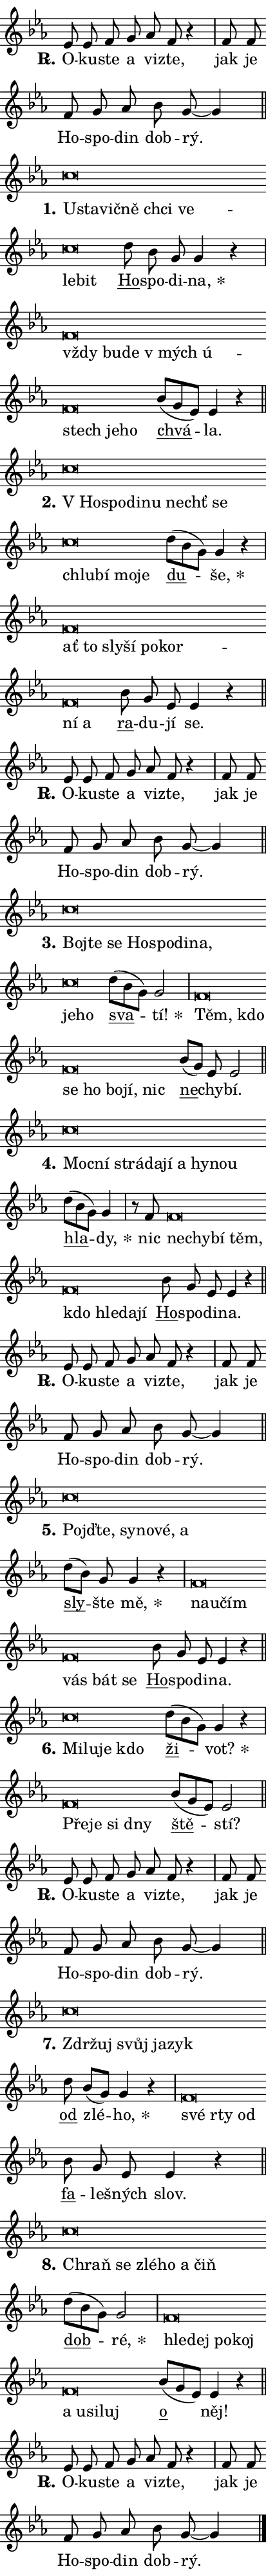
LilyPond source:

\version "2.24.0"
\header { tagline = "" }
\paper {
  indent = 0\cm
  top-margin = 0\cm
  right-margin = 0\cm
  bottom-margin = 0\cm
  left-margin = 0\cm
  paper-width = 7\cm
  page-breaking = #ly:one-page-breaking
  system-system-spacing.basic-distance = #11
  score-system-spacing.basic-distance = #11
  ragged-last = ##f
}


%% Author: Thomas Morley
%% https://lists.gnu.org/archive/html/lilypond-user/2020-05/msg00002.html
#(define (line-position grob)
"Returns position of @var[grob} in current system:
   @code{'start}, if at first time-step
   @code{'end}, if at last time-step
   @code{'middle} otherwise
"
  (let* ((col (ly:item-get-column grob))
         (ln (ly:grob-object col 'left-neighbor))
         (rn (ly:grob-object col 'right-neighbor))
         (col-to-check-left (if (ly:grob? ln) ln col))
         (col-to-check-right (if (ly:grob? rn) rn col))
         (break-dir-left
           (and
             (ly:grob-property col-to-check-left 'non-musical #f)
             (ly:item-break-dir col-to-check-left)))
         (break-dir-right
           (and
             (ly:grob-property col-to-check-right 'non-musical #f)
             (ly:item-break-dir col-to-check-right))))
        (cond ((eqv? 1 break-dir-left) 'start)
              ((eqv? -1 break-dir-right) 'end)
              (else 'middle))))

#(define (tranparent-at-line-position vctor)
  (lambda (grob)
  "Relying on @code{line-position} select the relevant enry from @var{vctor}.
Used to determine transparency,"
    (case (line-position grob)
      ((end) (not (vector-ref vctor 0)))
      ((middle) (not (vector-ref vctor 1)))
      ((start) (not (vector-ref vctor 2))))))

noteHeadBreakVisibility =
#(define-music-function (break-visibility)(vector?)
"Makes @code{NoteHead}s transparent relying on @var{break-visibility}"
#{
  \override NoteHead.transparent =
    #(tranparent-at-line-position break-visibility)
#})

#(define delete-ledgers-for-transparent-note-heads
  (lambda (grob)
    "Reads whether a @code{NoteHead} is transparent.
If so this @code{NoteHead} is removed from @code{'note-heads} from
@var{grob}, which is supposed to be @code{LedgerLineSpanner}.
As a result ledgers are not printed for this @code{NoteHead}"
    (let* ((nhds-array (ly:grob-object grob 'note-heads))
           (nhds-list
             (if (ly:grob-array? nhds-array)
                 (ly:grob-array->list nhds-array)
                 '()))
           ;; Relies on the transparent-property being done before
           ;; Staff.LedgerLineSpanner.after-line-breaking is executed.
           ;; This is fragile ...
           (to-keep
             (remove
               (lambda (nhd)
                 (ly:grob-property nhd 'transparent #f))
               nhds-list)))
      ;; TODO find a better method to iterate over grob-arrays, similiar
      ;; to filter/remove etc for lists
      ;; For now rebuilt from scratch
      (set! (ly:grob-object grob 'note-heads)  '())
      (for-each
        (lambda (nhd)
          (ly:pointer-group-interface::add-grob grob 'note-heads nhd))
        to-keep))))

hideNotes = {
  \noteHeadBreakVisibility #begin-of-line-visible
}
unHideNotes = {
  \noteHeadBreakVisibility #all-visible
}

% work-around for resetting accidentals
% https://lilypond.org/doc/v2.23/Documentation/notation/displaying-rhythms#unmetered-music
cadenzaMeasure = {
  \cadenzaOff
  \partial 1024 s1024
  \cadenzaOn
}

#(define-markup-command (accent layout props text) (markup?)
  "Underline accented syllable"
  (interpret-markup layout props
    #{\markup \override #'(offset . 4.3) \underline { #text }#}))

responsum = \markup \concat {
  "R" \hspace #-1.05 \path #0.1 #'((moveto 0 0.07) (lineto 0.9 0.8)) \hspace #0.05 "."
}

\layout {
    \context {
        \Staff
        \remove "Time_signature_engraver"
        \override LedgerLineSpanner.after-line-breaking = #delete-ledgers-for-transparent-note-heads
    }
    \context {
        \Voice {
            \override NoteHead.output-attributes = #'((class . "notehead"))
            \override Hairpin.height = #0.55
        }
    }
    \context {
        \Lyrics {
            \override StanzaNumber.output-attributes = #'((class . "stanzanumber"))
            \override LyricSpace.minimum-distance = #0.9
            \override LyricText.font-name = #"TeX Gyre Schola"
            \override LyricText.font-size = 1
            \override StanzaNumber.font-name = #"TeX Gyre Schola Bold"
            \override StanzaNumber.font-size = 1
        }
    }
}

% magnetic-lyrics.ily
%
%   written by
%     Jean Abou Samra <jean@abou-samra.fr>
%     Werner Lemberg <wl@gnu.org>
%
%   adapted by
%     Jiri Hon <jiri.hon@gmail.com>
%
% Version 2022-Apr-15

% https://www.mail-archive.com/lilypond-user@gnu.org/msg149350.html

#(define (Left_hyphen_pointer_engraver context)
   "Collect syllable-hyphen-syllable occurrences in lyrics and store
them in properties.  This engraver only looks to the left.  For
example, if the lyrics input is @code{foo -- bar}, it does the
following.

@itemize @bullet
@item
Set the @code{text} property of the @code{LyricHyphen} grob between
@q{foo} and @q{bar} to @code{foo}.

@item
Set the @code{left-hyphen} property of the @code{LyricText} grob with
text @q{foo} to the @code{LyricHyphen} grob between @q{foo} and
@q{bar}.
@end itemize

Use this auxiliary engraver in combination with the
@code{lyric-@/text::@/apply-@/magnetic-@/offset!} hook."
   (let ((hyphen #f)
         (text #f))
     (make-engraver
      (acknowledgers
       ((lyric-syllable-interface engraver grob source-engraver)
        (set! text grob)))
      (end-acknowledgers
       ((lyric-hyphen-interface engraver grob source-engraver)
        ;(when (not (grob::has-interface grob 'lyric-space-interface))
          (set! hyphen grob)));)
      ((stop-translation-timestep engraver)
       (when (and text hyphen)
         (ly:grob-set-object! text 'left-hyphen hyphen))
       (set! text #f)
       (set! hyphen #f)))))

#(define (lyric-text::apply-magnetic-offset! grob)
   "If the space between two syllables is less than the value in
property @code{LyricText@/.details@/.squash-threshold}, move the right
syllable to the left so that it gets concatenated with the left
syllable.

Use this function as a hook for
@code{LyricText@/.after-@/line-@/breaking} if the
@code{Left_@/hyphen_@/pointer_@/engraver} is active."
   (let ((hyphen (ly:grob-object grob 'left-hyphen #f)))
     (when hyphen
       (let ((left-text (ly:spanner-bound hyphen LEFT)))
         (when (grob::has-interface left-text 'lyric-syllable-interface)
           (let* ((common (ly:grob-common-refpoint grob left-text X))
                  (this-x-ext (ly:grob-extent grob common X))
                  (left-x-ext
                   (begin
                     ;; Trigger magnetism for left-text.
                     (ly:grob-property left-text 'after-line-breaking)
                     (ly:grob-extent left-text common X)))
                  ;; `delta` is the gap width between two syllables.
                  (delta (- (interval-start this-x-ext)
                            (interval-end left-x-ext)))
                  (details (ly:grob-property grob 'details))
                  (threshold (assoc-get 'squash-threshold details 0.2)))
             (when (< delta threshold)
               (let* (;; We have to manipulate the input text so that
                      ;; ligatures crossing syllable boundaries are not
                      ;; disabled.  For languages based on the Latin
                      ;; script this is essentially a beautification.
                      ;; However, for non-Western scripts it can be a
                      ;; necessity.
                      (lt (ly:grob-property left-text 'text))
                      (rt (ly:grob-property grob 'text))
                      (is-space (grob::has-interface hyphen 'lyric-space-interface))
                      (space (if is-space " " ""))
                      (space-markup (grob-interpret-markup grob " "))
                      (space-size (interval-length (ly:stencil-extent space-markup X)))
                      (extra-delta (if is-space space-size 0))
                      ;; Append new syllable.
                      (ltrt-space (if (and (string? lt) (string? rt))
                                (string-append lt space rt)
                                (make-concat-markup (list lt space rt))))
                      ;; Right-align `ltrt` to the right side.
                      (ltrt-space-markup (grob-interpret-markup
                               grob
                               (make-translate-markup
                                (cons (interval-length this-x-ext) 0)
                                (make-right-align-markup ltrt-space)))))
                 (begin
                   ;; Don't print `left-text`.
                   (ly:grob-set-property! left-text 'stencil #f)
                   ;; Set text and stencil (which holds all collected
                   ;; syllables so far) and shift it to the left.
                   (ly:grob-set-property! grob 'text ltrt-space)
                   (ly:grob-set-property! grob 'stencil ltrt-space-markup)
                   (ly:grob-translate-axis! grob (- (- delta extra-delta)) X))))))))))


#(define (lyric-hyphen::displace-bounds-first grob)
   ;; Make very sure this callback isn't triggered too early.
   (let ((left (ly:spanner-bound grob LEFT))
         (right (ly:spanner-bound grob RIGHT)))
     (ly:grob-property left 'after-line-breaking)
     (ly:grob-property right 'after-line-breaking)
     (ly:lyric-hyphen::print grob)))

squashThreshold = #0.4

\layout {
  \context {
    \Lyrics
    \consists #Left_hyphen_pointer_engraver
    \override LyricText.after-line-breaking =
      #lyric-text::apply-magnetic-offset!
    \override LyricHyphen.stencil = #lyric-hyphen::displace-bounds-first
    \override LyricText.details.squash-threshold = \squashThreshold
    \override LyricHyphen.minimum-distance = 0
    \override LyricHyphen.minimum-length = \squashThreshold
  }
}

squash = \override LyricText.details.squash-threshold = 9999
unSquash = \override LyricText.details.squash-threshold = \squashThreshold

left = \override LyricText.self-alignment-X = #LEFT
unLeft = \revert LyricText.self-alignment-X

starOffset = #(lambda (grob) 
                (let ((x_offset (ly:self-alignment-interface::aligned-on-x-parent grob)))
                  (if (= x_offset 0) 0 (+ x_offset 1.2))))

star = #(define-music-function (syllable)(string?)
"Append star separator at the end of a syllable"
#{
  \once \override LyricText.X-offset = #starOffset
  \lyricmode { \markup {
    #syllable
    \override #'((font-name . "TeX Gyre Schola Bold")) \hspace #0.2 \lower #0.65 \larger "*"
  } }
#})

starAccent = #(define-music-function (syllable)(string?)
"Append star separator at the end of a syllable and make accent"
#{
  \once \override LyricText.X-offset = #starOffset
  \lyricmode { \markup {
    \accent #syllable
    \override #'((font-name . "TeX Gyre Schola Bold")) \hspace #0.2 \lower #0.65 \larger "*"
  } }
#})

breath = #(define-music-function (syllable)(string?)
"Append breathing indicator at the end of a syllable"
#{
  \lyricmode { \markup { #syllable "+" } }
#})

optionalBreath = #(define-music-function (syllable)(string?)
"Append optional breathing indicator at the end of a syllable"
#{
  \lyricmode { \markup { #syllable "(+)" } }
#})


\score {
    <<
        \new Voice = "melody" { \cadenzaOn \key es \major \relative { es'8 es f g as f r4 \cadenzaMeasure \bar "|" f8 f \bar "" f g as \bar "" bes g~ g4 \cadenzaMeasure \bar "||" \break } }
        \new Lyrics \lyricsto "melody" { \lyricmode { \set stanza = \responsum
O -- ku -- ste a vi -- zte, jak je Ho -- spo -- din dob -- rý. } }
    >>
    \layout {}
}

\score {
    <<
        \new Voice = "melody" { \cadenzaOn \key es \major \relative { c''\breve*1/16 \hideNotes \breve*1/16 \bar "" \breve*1/16 \bar "" \breve*1/16 \bar "" \breve*1/16 \bar "" \breve*1/16 \bar "" \breve*1/16 \breve*1/16 \bar "" \unHideNotes \bar "" d8 bes g g4 r \cadenzaMeasure \bar "|" f\breve*1/16 \hideNotes \breve*1/16 \bar "" \breve*1/16 \bar "" \breve*1/16 \bar "" \breve*1/16 \bar "" \breve*1/16 \bar "" \breve*1/16 \breve*1/16 \bar "" \unHideNotes \bar "" bes8[( g es)] es4 r \cadenzaMeasure \bar "||" \break } }
        \new Lyrics \lyricsto "melody" { \lyricmode { \set stanza = "1."
\left U -- \squash sta -- vič -- ně chci ve -- le -- bit \unLeft \unSquash \markup \accent Ho -- spo -- di -- \star na, \left vždy \squash bu -- de "v mých" ú -- stech je -- ho \unLeft \unSquash \markup \accent chvá -- la. } }
    >>
    \layout {}
}

\score {
    <<
        \new Voice = "melody" { \cadenzaOn \key es \major \relative { c''\breve*1/16 \hideNotes \breve*1/16 \bar "" \breve*1/16 \bar "" \breve*1/16 \bar "" \breve*1/16 \bar "" \breve*1/16 \bar "" \breve*1/16 \bar "" \breve*1/16 \bar "" \breve*1/16 \breve*1/16 \bar "" \unHideNotes \bar "" d8[( bes g)] g4 r \cadenzaMeasure \bar "|" f\breve*1/16 \hideNotes \breve*1/16 \bar "" \breve*1/16 \bar "" \breve*1/16 \bar "" \breve*1/16 \bar "" \breve*1/16 \bar "" \breve*1/16 \breve*1/16 \bar "" \unHideNotes \bar "" bes8 g es es4 r \cadenzaMeasure \bar "||" \break } }
        \new Lyrics \lyricsto "melody" { \lyricmode { \set stanza = "2."
\left "V Ho" -- \squash spo -- di -- nu nechť se chlu -- bí mo -- je \unLeft \unSquash \markup \accent du -- \star še, \left ať \squash to sly -- ší po -- kor -- ní a \unLeft \unSquash \markup \accent ra -- du -- jí se. } }
    >>
    \layout {}
}

\score {
    <<
        \new Voice = "melody" { \cadenzaOn \key es \major \relative { es'8 es f g as f r4 \cadenzaMeasure \bar "|" f8 f \bar "" f g as \bar "" bes g~ g4 \cadenzaMeasure \bar "||" \break } }
        \new Lyrics \lyricsto "melody" { \lyricmode { \set stanza = \responsum
O -- ku -- ste a vi -- zte, jak je Ho -- spo -- din dob -- rý. } }
    >>
    \layout {}
}

\score {
    <<
        \new Voice = "melody" { \cadenzaOn \key es \major \relative { c''\breve*1/16 \hideNotes \breve*1/16 \bar "" \breve*1/16 \bar "" \breve*1/16 \bar "" \breve*1/16 \bar "" \breve*1/16 \bar "" \breve*1/16 \bar "" \breve*1/16 \breve*1/16 \bar "" \unHideNotes \bar "" d8[( bes g)] g2 \cadenzaMeasure \bar "|" f\breve*1/16 \hideNotes \breve*1/16 \bar "" \breve*1/16 \bar "" \breve*1/16 \bar "" \breve*1/16 \bar "" \breve*1/16 \breve*1/16 \bar "" \unHideNotes \bar "" bes8[( g)] es es2 \cadenzaMeasure \bar "||" \break } }
        \new Lyrics \lyricsto "melody" { \lyricmode { \set stanza = "3."
\left Boj -- \squash te se Ho -- spo -- di -- na, je -- ho \unLeft \unSquash \markup \accent sva -- \star tí! \left Těm, \squash kdo se ho bo -- jí, nic \unLeft \unSquash \markup \accent ne -- chy -- bí. } }
    >>
    \layout {}
}

\score {
    <<
        \new Voice = "melody" { \cadenzaOn \key es \major \relative { c''\breve*1/16 \hideNotes \breve*1/16 \bar "" \breve*1/16 \bar "" \breve*1/16 \bar "" \breve*1/16 \bar "" \breve*1/16 \bar "" \breve*1/16 \breve*1/16 \bar "" \unHideNotes \bar "" d8[( bes g)] g4 \cadenzaMeasure \bar "|" r8 f8 f\breve*1/16 \hideNotes \breve*1/16 \bar "" \breve*1/16 \bar "" \breve*1/16 \bar "" \breve*1/16 \bar "" \breve*1/16 \bar "" \breve*1/16 \breve*1/16 \bar "" \unHideNotes \bar "" bes8 g es es4 r \cadenzaMeasure \bar "||" \break } }
        \new Lyrics \lyricsto "melody" { \lyricmode { \set stanza = "4."
\left Moc -- \squash ní strá -- da -- jí a hy -- nou \unLeft \unSquash \markup \accent hla -- \star dy, nic \left ne -- \squash chy -- bí těm, kdo hle -- da -- jí \unLeft \unSquash \markup \accent Ho -- spo -- di -- na. } }
    >>
    \layout {}
}

\score {
    <<
        \new Voice = "melody" { \cadenzaOn \key es \major \relative { es'8 es f g as f r4 \cadenzaMeasure \bar "|" f8 f \bar "" f g as \bar "" bes g~ g4 \cadenzaMeasure \bar "||" \break } }
        \new Lyrics \lyricsto "melody" { \lyricmode { \set stanza = \responsum
O -- ku -- ste a vi -- zte, jak je Ho -- spo -- din dob -- rý. } }
    >>
    \layout {}
}

\score {
    <<
        \new Voice = "melody" { \cadenzaOn \key es \major \relative { c''\breve*1/16 \hideNotes \breve*1/16 \bar "" \breve*1/16 \bar "" \breve*1/16 \bar "" \breve*1/16 \breve*1/16 \bar "" \unHideNotes \bar "" d8[( bes)] g g4 r \cadenzaMeasure \bar "|" f\breve*1/16 \hideNotes \breve*1/16 \bar "" \breve*1/16 \bar "" \breve*1/16 \bar "" \breve*1/16 \breve*1/16 \bar "" \unHideNotes \bar "" bes8 g es es4 r \cadenzaMeasure \bar "||" \break } }
        \new Lyrics \lyricsto "melody" { \lyricmode { \set stanza = "5."
\left Pojď -- \squash te, sy -- no -- vé, a \unLeft \unSquash \markup \accent sly -- šte \star mě, \left na -- \squash u -- čím vás bát se \unLeft \unSquash \markup \accent Ho -- spo -- di -- na. } }
    >>
    \layout {}
}

\score {
    <<
        \new Voice = "melody" { \cadenzaOn \key es \major \relative { c''\breve*1/16 \hideNotes \breve*1/16 \bar "" \breve*1/16 \breve*1/16 \bar "" \unHideNotes \bar "" d8[( bes g)] g4 r \cadenzaMeasure \bar "|" f\breve*1/16 \hideNotes \breve*1/16 \bar "" \breve*1/16 \breve*1/16 \bar "" \unHideNotes \bar "" bes8[( g es)] es2 \cadenzaMeasure \bar "||" \break } }
        \new Lyrics \lyricsto "melody" { \lyricmode { \set stanza = "6."
\left Mi -- \squash lu -- je kdo \unLeft \unSquash \markup \accent ži -- \star vot? \left Pře -- \squash je si dny \unLeft \unSquash \markup \accent ště -- stí? } }
    >>
    \layout {}
}

\score {
    <<
        \new Voice = "melody" { \cadenzaOn \key es \major \relative { es'8 es f g as f r4 \cadenzaMeasure \bar "|" f8 f \bar "" f g as \bar "" bes g~ g4 \cadenzaMeasure \bar "||" \break } }
        \new Lyrics \lyricsto "melody" { \lyricmode { \set stanza = \responsum
O -- ku -- ste a vi -- zte, jak je Ho -- spo -- din dob -- rý. } }
    >>
    \layout {}
}

\score {
    <<
        \new Voice = "melody" { \cadenzaOn \key es \major \relative { c''\breve*1/16 \hideNotes \breve*1/16 \bar "" \breve*1/16 \bar "" \breve*1/16 \breve*1/16 \bar "" \unHideNotes \bar "" d8 bes[( g)] g4 r \cadenzaMeasure \bar "|" f\breve*1/16 \hideNotes \breve*1/16 \breve*1/16 \bar "" \unHideNotes \bar "" bes8 g es es4 r \cadenzaMeasure \bar "||" \break } }
        \new Lyrics \lyricsto "melody" { \lyricmode { \set stanza = "7."
\left Zdr -- \squash žuj svůj ja -- zyk \unLeft \unSquash \markup \accent od zlé -- \star ho, \left své \squash rty od \unLeft \unSquash \markup \accent fa -- le -- šných slov. } }
    >>
    \layout {}
}

\score {
    <<
        \new Voice = "melody" { \cadenzaOn \key es \major \relative { c''\breve*1/16 \hideNotes \breve*1/16 \bar "" \breve*1/16 \bar "" \breve*1/16 \bar "" \breve*1/16 \breve*1/16 \bar "" \unHideNotes \bar "" d8[( bes g)] g2 \cadenzaMeasure \bar "|" f\breve*1/16 \hideNotes \breve*1/16 \bar "" \breve*1/16 \bar "" \breve*1/16 \bar "" \breve*1/16 \bar "" \breve*1/16 \bar "" \breve*1/16 \breve*1/16 \bar "" \unHideNotes \bar "" bes8[( g es)] es4 r \cadenzaMeasure \bar "||" \break } }
        \new Lyrics \lyricsto "melody" { \lyricmode { \set stanza = "8."
\left Chraň \squash se zlé -- ho a čiň \unLeft \unSquash \markup \accent dob -- \star ré, \left hle -- \squash dej po -- koj a u -- si -- luj \unLeft \unSquash \markup \accent o něj! } }
    >>
    \layout {}
}

\score {
    <<
        \new Voice = "melody" { \cadenzaOn \key es \major \relative { es'8 es f g as f r4 \cadenzaMeasure \bar "|" f8 f \bar "" f g as \bar "" bes g~ g4 \cadenzaMeasure \bar "||" \break } \bar "|." }
        \new Lyrics \lyricsto "melody" { \lyricmode { \set stanza = \responsum
O -- ku -- ste a vi -- zte, jak je Ho -- spo -- din dob -- rý. } }
    >>
    \layout {}
}
